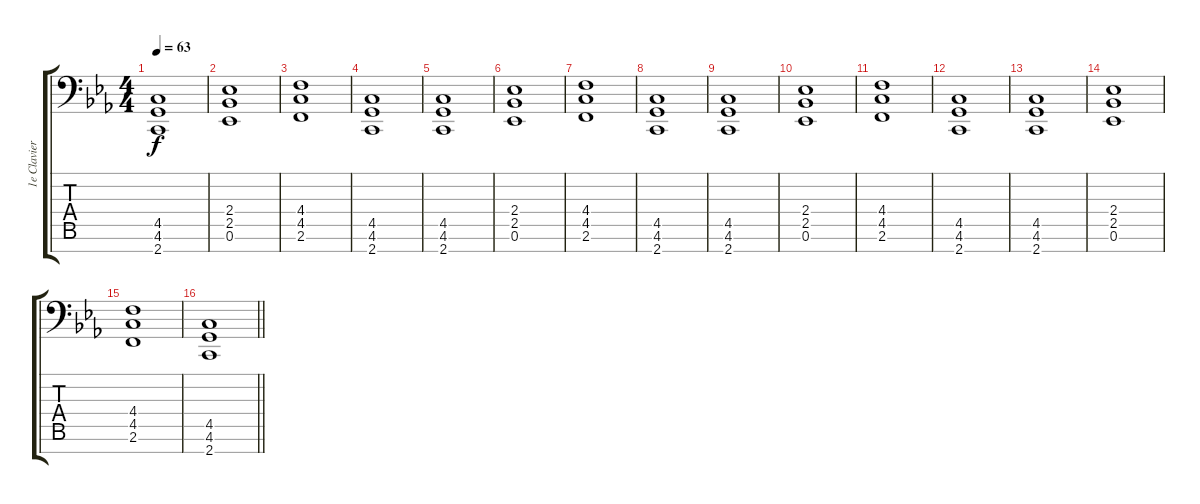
\track ("1e Clavier basse" "1e Clavier") {instrument brightacousticpiano}
\staff {score tabs}
\tuning (Eb4 Bb3 Gb3 Db3 Ab2 Eb2 Bb1) {hide}
\ts (4 4)
\tempo 63
\clef f4
\ks cminor
(4.5 4.6 2.7).1{dy f} |
(2.4 2.5 0.6).1 |
(4.4 4.5 2.6).1 |
(4.5 4.6 2.7).1 |
(4.5 4.6 2.7).1 |
(2.4 2.5 0.6).1 |
(4.4 4.5 2.6).1 |
(4.5 4.6 2.7).1 |
(4.5 4.6 2.7).1 |
(2.4 2.5 0.6).1 |
(4.4 4.5 2.6).1 |
(4.5 4.6 2.7).1 |
(4.5 4.6 2.7).1 |
(2.4 2.5 0.6).1 |
(4.4 4.5 2.6).1 |
\barLineRight lightlight
(4.5 4.6 2.7).1
